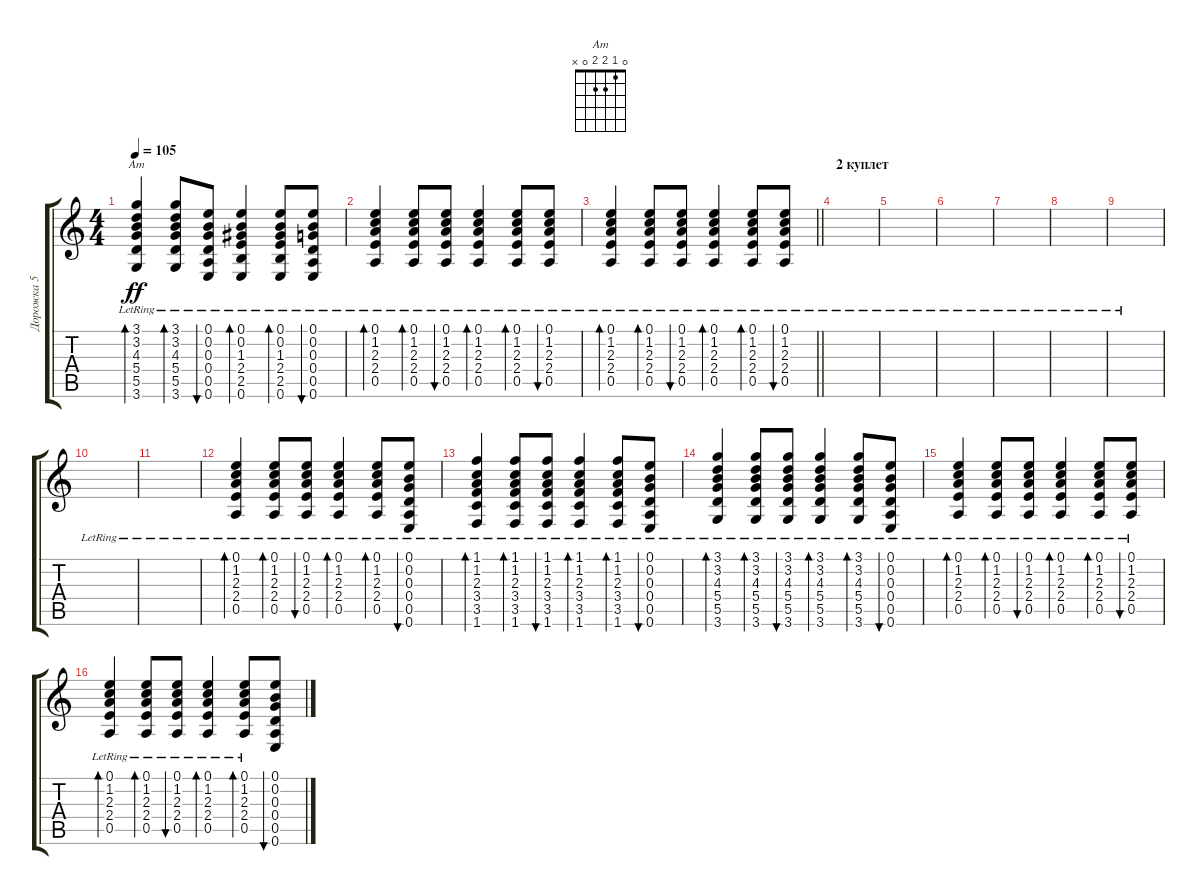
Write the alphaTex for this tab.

\track ("Дорожка 5" "Дорожка 5") {instrument electricguitarclean}
\staff {score tabs}
\tuning (E4 B3 G3 D3 A2 E2) {hide}
\chord ("Am" 0 1 2 2 0 x)
\ts (4 4)
\tempo 105
\clef g2
\ks c
(3.1 3.2{lr} 4.3{lr} 5.4{lr} 5.5{lr} 3.6).4{bd 60 ch "Am" dy ff volume 6} (3.1{lr} 3.2{lr} 4.3{lr} 5.4{lr} 5.5{lr} 3.6).8{bd 60} (0.1{lr} 0.2{lr} 0.3{lr} 0.4{lr} 0.5 0.6).8{bu 60} (0.1 0.2 1.3{lr} 2.4{lr} 2.5{lr} 0.6).4{bd 60 beam merge} (0.1 0.2{lr} 1.3{lr} 2.4{lr} 2.5 0.6).8{bd 60} (0.1{lr} 0.2{lr} 0.3 0.4{lr} 0.5 0.6).8{bu 60} |
(0.1 1.2{lr} 2.3{lr} 2.4{lr} 0.5{lr}).4{bd 60 volume 6} (0.1{lr} 1.2{lr} 2.3{lr} 2.4{lr} 0.5{lr}).8{bd 60} (0.1{lr} 1.2{lr} 2.3{lr} 2.4{lr} 0.5).8{bu 60} (0.1 1.2{lr} 2.3{lr} 2.4{lr} 0.5{lr}).4{bd 60 beam merge} (0.1 1.2{lr} 2.3{lr} 2.4{lr} 0.5).8{bd 60} (0.1{lr} 1.2{lr} 2.3{lr} 2.4{lr} 0.5).8{bu 60} |
\barLineRight lightlight
(0.1 1.2{lr} 2.3{lr} 2.4{lr} 0.5{lr}).4{bd 60 volume 6} (0.1{lr} 1.2{lr} 2.3{lr} 2.4{lr} 0.5{lr}).8{bd 60} (0.1{lr} 1.2{lr} 2.3{lr} 2.4{lr} 0.5).8{bu 60} (0.1 1.2{lr} 2.3{lr} 2.4{lr} 0.5{lr}).4{bd 60 beam merge} (0.1 1.2{lr} 2.3{lr} 2.4{lr} 0.5).8{bd 60} (0.1{lr} 1.2{lr} 2.3{lr} 2.4{lr} 0.5).8{bu 60} |
\section ("" "2 куплет")
|
|
|
|
|
|
|
|
(0.1 1.2{lr} 2.3{lr} 2.4{lr} 0.5{lr}).4{bd 60 volume 6} (0.1{lr} 1.2{lr} 2.3{lr} 2.4{lr} 0.5{lr}).8{bd 60} (0.1{lr} 1.2{lr} 2.3{lr} 2.4{lr} 0.5).8{bu 60} (0.1 1.2{lr} 2.3{lr} 2.4{lr} 0.5{lr}).4{bd 60 beam merge} (0.1 1.2{lr} 2.3{lr} 2.4{lr} 0.5).8{bd 60} (0.1{lr} 0.2{lr} 0.3{lr} 0.4{lr} 0.5 0.6).8{bu 60} |
(1.1 1.2{lr} 2.3{lr} 3.4{lr} 3.5{lr} 1.6).4{bd 60 volume 6} (1.1{lr} 1.2{lr} 2.3{lr} 3.4{lr} 3.5{lr} 1.6).8{bd 60} (1.1{lr} 1.2{lr} 2.3{lr} 3.4{lr} 3.5 1.6).8{bu 60} (1.1 1.2{lr} 2.3{lr} 3.4{lr} 3.5{lr} 1.6).4{bd 60 beam merge} (1.1 1.2{lr} 2.3{lr} 3.4{lr} 3.5 1.6).8{bd 60} (0.1{lr} 0.2{lr} 0.3 0.4{lr} 0.5 0.6).8{bu 60} |
(3.1 3.2{lr} 4.3{lr} 5.4{lr} 5.5{lr} 3.6).4{bd 60 volume 6} (3.1{lr} 3.2{lr} 4.3{lr} 5.4{lr} 5.5{lr} 3.6).8{bd 60} (3.1{lr} 3.2{lr} 4.3{lr} 5.4{lr} 5.5 3.6).8{bu 60} (3.1 3.2{lr} 4.3{lr} 5.4{lr} 5.5{lr} 3.6).4{bd 60 beam merge} (3.1 3.2{lr} 4.3{lr} 5.4{lr} 5.5 3.6).8{bd 60} (0.1{lr} 0.2{lr} 0.3 0.4{lr} 0.5 0.6).8{bu 60} |
(0.1 1.2{lr} 2.3{lr} 2.4{lr} 0.5{lr}).4{bd 60 volume 6} (0.1{lr} 1.2{lr} 2.3{lr} 2.4{lr} 0.5{lr}).8{bd 60} (0.1{lr} 1.2{lr} 2.3{lr} 2.4{lr} 0.5).8{bu 60} (0.1 1.2{lr} 2.3{lr} 2.4{lr} 0.5{lr}).4{bd 60 beam merge} (0.1 1.2{lr} 2.3{lr} 2.4{lr} 0.5).8{bd 60} (0.1{lr} 1.2{lr} 2.3{lr} 2.4{lr} 0.5).8{bu 60} |
(0.1 1.2{lr} 2.3{lr} 2.4{lr} 0.5{lr}).4{bd 60 volume 6} (0.1{lr} 1.2{lr} 2.3{lr} 2.4{lr} 0.5{lr}).8{bd 60} (0.1{lr} 1.2{lr} 2.3{lr} 2.4{lr} 0.5).8{bu 60} (0.1 1.2{lr} 2.3{lr} 2.4{lr} 0.5{lr}).4{bd 60 beam merge} (0.1 1.2{lr} 2.3{lr} 2.4{lr} 0.5).8{bd 60} (0.1 0.2 0.3 0.4 0.5 0.6).8{bu 60}
